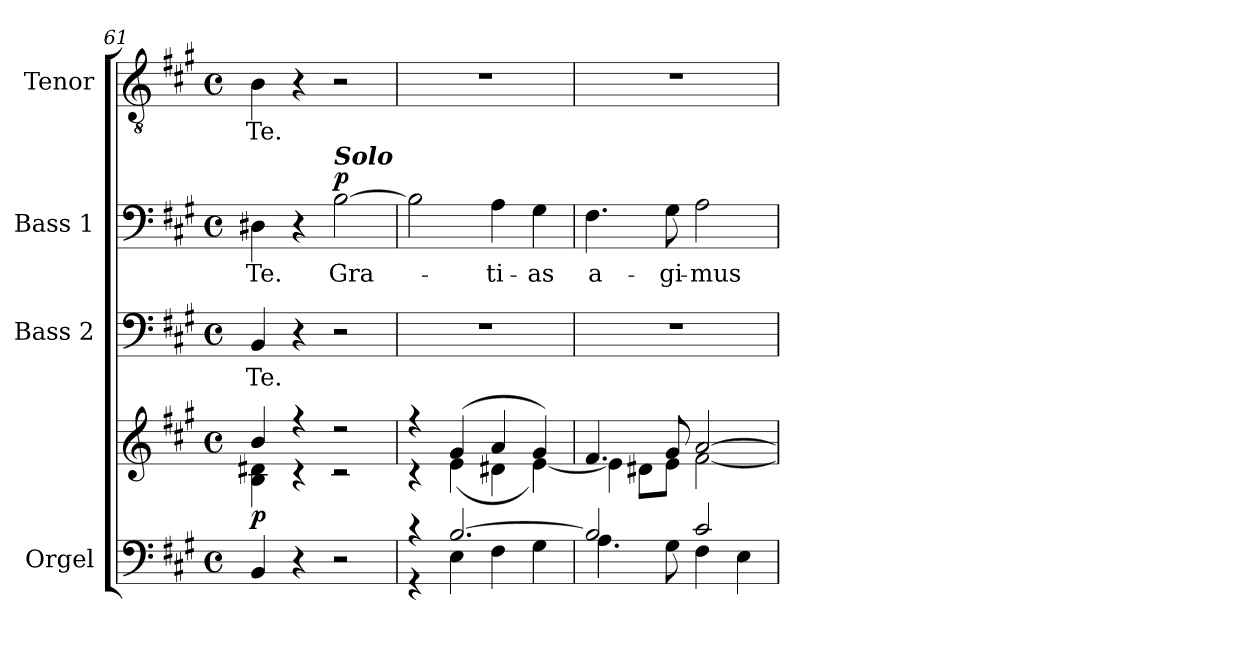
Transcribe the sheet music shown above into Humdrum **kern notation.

**kern	**kern	**dynam	**kern	**text	**kern	**text	**dynam	**kern	**text
*part4	*part4	*part4	*part3	*part3	*part2	*part2	*part2	*part1	*part1
*staff5	*staff4	*staff4/5	*staff3	*staff3	*staff2	*staff2	*staff2	*staff1	*staff1
*I"Orgel	*	*	*I"Bass 2	*	*I"Bass 1	*	*	*I"Tenor	*
*I'Org.	*	*	*I'B2.	*	*I'B1.	*	*	*I'T.	*
*clefF4	*clefG2	*	*clefF4	*	*clefF4	*	*	*clefGv2	*
*k[f#c#g#]	*k[f#c#g#]	*	*k[f#c#g#]	*	*k[f#c#g#]	*	*	*k[f#c#g#]	*
*A:	*A:	*	*A:	*	*A:	*	*	*A:	*
*M4/4	*M4/4	*	*M4/4	*	*M4/4	*	*	*M4/4	*
*met(c)	*met(c)	*	*met(c)	*	*met(c)	*	*	*met(c)	*
=61	=61	=61	=61	=61	=61	=61	=61	=61	=61
*	*^	*	*	*	*	*	*	*	*
!	!	!	!LO:DY:b	!	!LO:LY:b	!	!LO:LY:b	!	!	!LO:LY:b
4BB/	4b/	4B\ 4d#X\	p	4BB/	Te.	4D#X\	Te.	.	4B\	Te.
4r	4r	4r	.	4r	.	4r	.	.	4r	.
!	!	!	!	!	!	!LO:TX:a:Bi:t=Solo	!	!	!	!
!	!	!	!	!	!	!	!LO:LY:b	!LO:DY:a	!	!
2r	2r	2r	.	2r	.	[2B\	Gra-	p	2r	.
=62	=62	=62	=62	=62	=62	=62	=62	=62	=62	=62
*^	*	*	*	*	*	*	*	*	*	*
4r	4r	4r	4r	.	1r	.	2B\]	.	.	1r	.
[>2.B/	4E\	(4g#/	(<4e\	.	.	.	.	.	.	.	.
!	!	!	!	!	!	!	!	!LO:LY:b	!	!	!
.	4F#\	4a/	4d#X\	.	.	.	4A\	-ti-	.	.	.
!	!	!	!	!	!	!	!	!LO:LY:b	!	!	!
.	4G#\	4g#/)	[<4e\)	.	.	.	4G#\	-as	.	.	.
=63	=63	=63	=63	=63	=63	=63	=63	=63	=63	=63	=63
!	!	!	!	!	!	!	!	!LO:LY:b	!	!	!
2B/]	4.A\	4.f#/	4e\]	.	1r	.	4.F#\	a-	.	1r	.
.	.	.	8d#X\L	.	.	.	.	.	.	.	.
!	!	!	!	!	!	!	!	!LO:LY:b	!	!	!
.	8G#\	8g#/	8e\J	.	.	.	8G#\	-gi-	.	.	.
!	!	!	!	!	!	!	!	!LO:LY:b	!	!	!
2c#/	4F#\	[>2a/	[<2f#\	.	.	.	2A\	-mus	.	.	.
.	4E\	.	.	.	.	.	.	.	.	.	.
*v	*v	*	*	*	*	*	*	*	*	*	*
*	*v	*v	*	*	*	*	*	*	*	*
=	=	=	=	=	=	=	=	=	=
*-	*-	*-	*-	*-	*-	*-	*-	*-	*-
